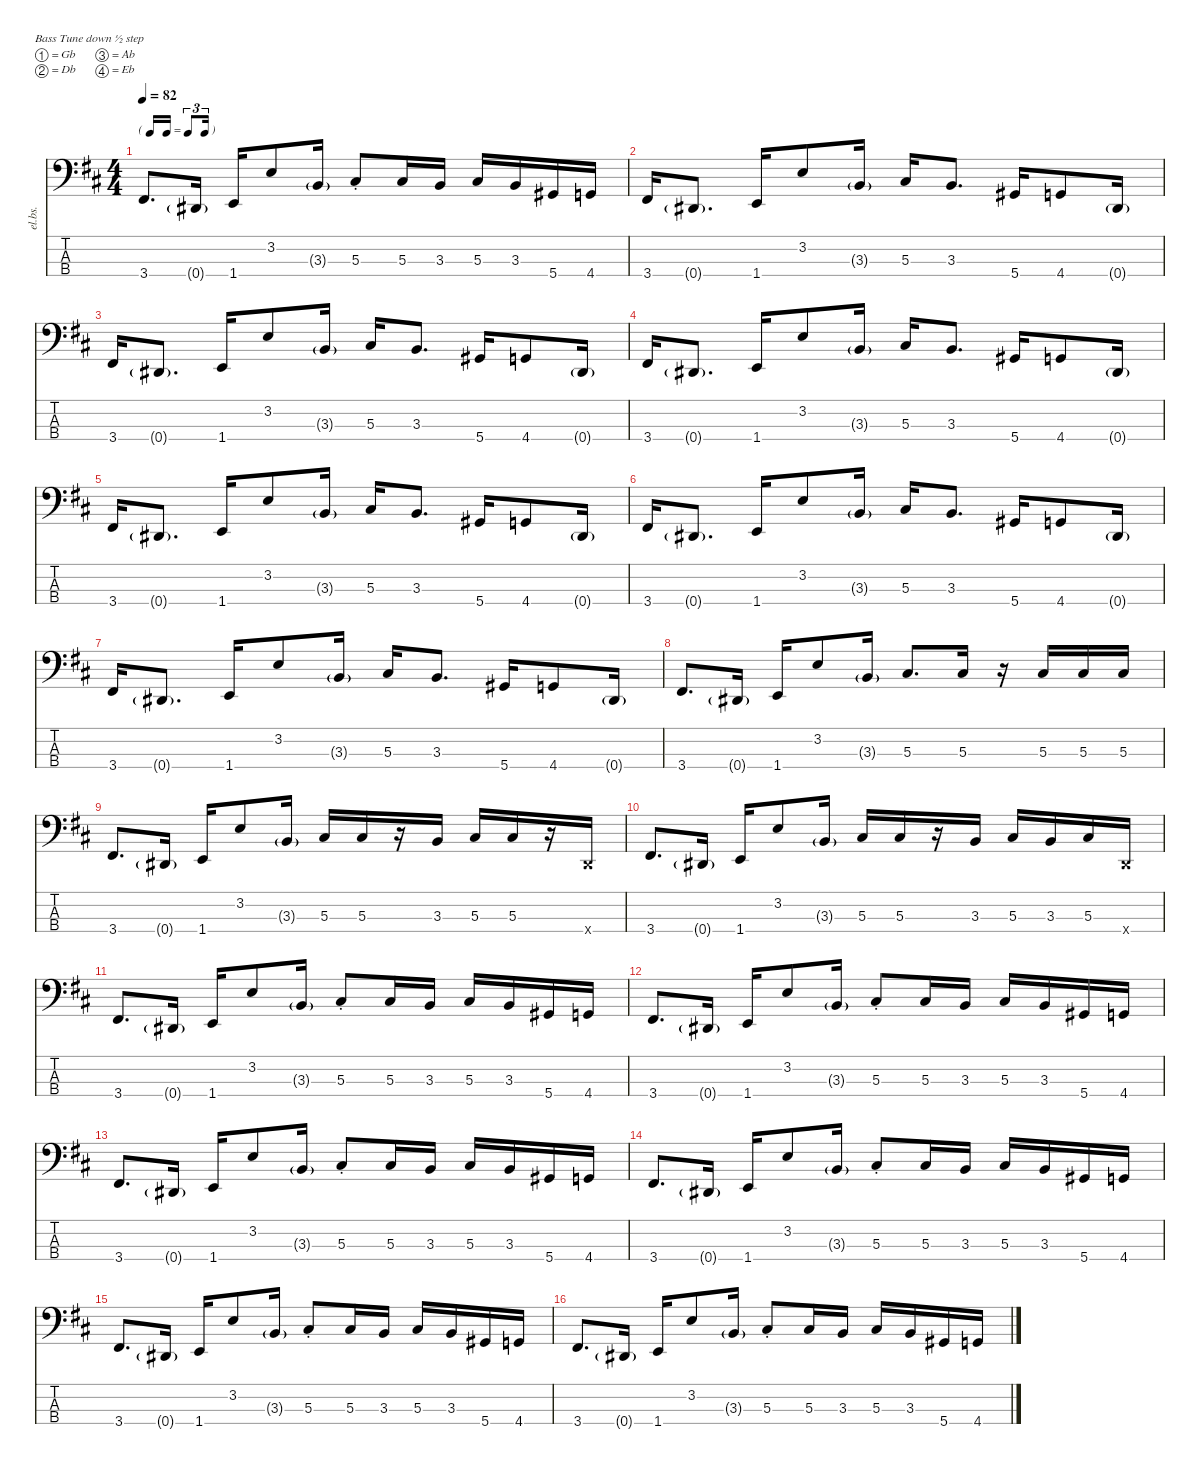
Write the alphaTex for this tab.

\defaultSystemsLayout 4
\hideDynamics
\bracketExtendMode nobrackets
\otherSystemsTrackNameOrientation horizontal
\track ("Billy" "el.bs.") {instrument electricbassfinger}
\staff {score tabs}
\tuning (Gb2 Db2 Ab1 Eb1)
\ts (4 4)
\tf triplet16th
\tempo 82
\clef f4
\ks d
3.4{acc #}.8{d dy f beam Up} 0.4{g acc #}.16{dy ff beam Up} 1.4{acc forcenatural}.16{dy f beam Up} 3.2{acc forcenatural}.8{beam Up} 3.3{g acc forcenatural}.16{dy ff beam Up} 5.3{st acc #}.8{dy f beam Up} 5.3{acc #}.16{beam Up} 3.3{acc forcenatural}.16{beam Up} 5.3{acc #}.16{beam Up} 3.3{acc forcenatural}.16{beam Up} 5.4{acc #}.16{beam Up} 4.4{acc forcenatural}.16{beam Up} |
3.4{acc #}.16{beam Up} 0.4{g acc #}.8{d dy mf beam Up} 1.4{acc forcenatural}.16{dy f beam Up} 3.2{acc forcenatural}.8{beam Up} 3.3{g acc forcenatural}.16{dy mf beam Up} 5.3{acc #}.16{dy f beam Up} 3.3{acc forcenatural}.8{d beam Up} 5.4{acc #}.16{beam Up} 4.4{acc forcenatural}.8{beam Up} 0.4{g acc #}.16{dy mf beam Up} |
3.4{acc #}.16{dy f beam Up} 0.4{g acc #}.8{d dy mf beam Up} 1.4{acc forcenatural}.16{dy f beam Up} 3.2{acc forcenatural}.8{beam Up} 3.3{g acc forcenatural}.16{dy mf beam Up} 5.3{acc #}.16{dy f beam Up} 3.3{acc forcenatural}.8{d beam Up} 5.4{acc #}.16{beam Up} 4.4{acc forcenatural}.8{beam Up} 0.4{g acc #}.16{dy mf beam Up} |
3.4{acc #}.16{dy f beam Up} 0.4{g acc #}.8{d dy mf beam Up} 1.4{acc forcenatural}.16{dy f beam Up} 3.2{acc forcenatural}.8{beam Up} 3.3{g acc forcenatural}.16{dy mf beam Up} 5.3{acc #}.16{dy f beam Up} 3.3{acc forcenatural}.8{d beam Up} 5.4{acc #}.16{beam Up} 4.4{acc forcenatural}.8{beam Up} 0.4{g acc #}.16{dy mf beam Up} |
3.4{acc #}.16{dy f beam Up} 0.4{g acc #}.8{d dy mf beam Up} 1.4{acc forcenatural}.16{dy f beam Up} 3.2{acc forcenatural}.8{beam Up} 3.3{g acc forcenatural}.16{dy mf beam Up} 5.3{acc #}.16{dy f beam Up} 3.3{acc forcenatural}.8{d beam Up} 5.4{acc #}.16{beam Up} 4.4{acc forcenatural}.8{beam Up} 0.4{g acc #}.16{dy mf beam Up} |
3.4{acc #}.16{dy f beam Up} 0.4{g acc #}.8{d dy mf beam Up} 1.4{acc forcenatural}.16{dy f beam Up} 3.2{acc forcenatural}.8{beam Up} 3.3{g acc forcenatural}.16{dy mf beam Up} 5.3{acc #}.16{dy f beam Up} 3.3{acc forcenatural}.8{d beam Up} 5.4{acc #}.16{beam Up} 4.4{acc forcenatural}.8{beam Up} 0.4{g acc #}.16{dy mf beam Up} |
3.4{acc #}.16{dy f beam Up} 0.4{g acc #}.8{d dy mf beam Up} 1.4{acc forcenatural}.16{dy f beam Up} 3.2{acc forcenatural}.8{beam Up} 3.3{g acc forcenatural}.16{dy mf beam Up} 5.3{acc #}.16{dy f beam Up} 3.3{acc forcenatural}.8{d beam Up} 5.4{acc #}.16{beam Up} 4.4{acc forcenatural}.8{beam Up} 0.4{g acc #}.16{dy mf beam Up} |
3.4{acc #}.8{d dy f beam Up} 0.4{g acc #}.16{dy mf beam Up} 1.4{acc forcenatural}.16{dy f beam Up} 3.2{acc forcenatural}.8{beam Up} 3.3{g acc forcenatural}.16{dy mf beam Up} 5.3{acc #}.8{d dy f beam Up} 5.3{acc #}.16{beam Up} r.16{beam Up} 5.3{acc #}.16{beam Up} 5.3{acc #}.16{beam Up} 5.3{acc #}.16{beam Up} |
3.4{acc #}.8{d beam Up} 0.4{g acc #}.16{dy mf beam Up} 1.4{acc forcenatural}.16{dy f beam Up} 3.2{acc forcenatural}.8{beam Up} 3.3{g acc forcenatural}.16{dy mf beam Up} 5.3{acc #}.16{dy f beam Up} 5.3{acc #}.16{beam Up} r.16{beam Up} 3.3{acc forcenatural}.16{beam Up} 5.3{acc #}.16{beam Up} 5.3{acc #}.16{beam Up} r.16{beam Up} 0.4{x acc #}.16{beam Up} |
3.4{acc #}.8{d beam Up} 0.4{g acc #}.16{dy mf beam Up} 1.4{acc forcenatural}.16{dy f beam Up} 3.2{acc forcenatural}.8{beam Up} 3.3{g acc forcenatural}.16{dy mf beam Up} 5.3{acc #}.16{dy f beam Up} 5.3{acc #}.16{beam Up} r.16{beam Up} 3.3{acc forcenatural}.16{beam Up} 5.3{acc #}.16{beam Up} 3.3{acc forcenatural}.16{beam Up} 5.3{acc #}.16{beam Up} 0.4{x acc #}.16{beam Up} |
3.4{acc #}.8{d beam Up} 0.4{g acc #}.16{dy ff beam Up} 1.4{acc forcenatural}.16{dy f beam Up} 3.2{acc forcenatural}.8{beam Up} 3.3{g acc forcenatural}.16{dy ff beam Up} 5.3{st acc #}.8{dy f beam Up} 5.3{acc #}.16{beam Up} 3.3{acc forcenatural}.16{beam Up} 5.3{acc #}.16{beam Up} 3.3{acc forcenatural}.16{beam Up} 5.4{acc #}.16{beam Up} 4.4{acc forcenatural}.16{beam Up} |
3.4{acc #}.8{d beam Up} 0.4{g acc #}.16{dy ff beam Up} 1.4{acc forcenatural}.16{dy f beam Up} 3.2{acc forcenatural}.8{beam Up} 3.3{g acc forcenatural}.16{dy ff beam Up} 5.3{st acc #}.8{dy f beam Up} 5.3{acc #}.16{beam Up} 3.3{acc forcenatural}.16{beam Up} 5.3{acc #}.16{beam Up} 3.3{acc forcenatural}.16{beam Up} 5.4{acc #}.16{beam Up} 4.4{acc forcenatural}.16{beam Up} |
3.4{acc #}.8{d beam Up} 0.4{g acc #}.16{dy ff beam Up} 1.4{acc forcenatural}.16{dy f beam Up} 3.2{acc forcenatural}.8{beam Up} 3.3{g acc forcenatural}.16{dy ff beam Up} 5.3{st acc #}.8{dy f beam Up} 5.3{acc #}.16{beam Up} 3.3{acc forcenatural}.16{beam Up} 5.3{acc #}.16{beam Up} 3.3{acc forcenatural}.16{beam Up} 5.4{acc #}.16{beam Up} 4.4{acc forcenatural}.16{beam Up} |
3.4{acc #}.8{d beam Up} 0.4{g acc #}.16{dy ff beam Up} 1.4{acc forcenatural}.16{dy f beam Up} 3.2{acc forcenatural}.8{beam Up} 3.3{g acc forcenatural}.16{dy ff beam Up} 5.3{st acc #}.8{dy f beam Up} 5.3{acc #}.16{beam Up} 3.3{acc forcenatural}.16{beam Up} 5.3{acc #}.16{beam Up} 3.3{acc forcenatural}.16{beam Up} 5.4{acc #}.16{beam Up} 4.4{acc forcenatural}.16{beam Up} |
3.4{acc #}.8{d beam Up} 0.4{g acc #}.16{dy ff beam Up} 1.4{acc forcenatural}.16{dy f beam Up} 3.2{acc forcenatural}.8{beam Up} 3.3{g acc forcenatural}.16{dy ff beam Up} 5.3{st acc #}.8{dy f beam Up} 5.3{acc #}.16{beam Up} 3.3{acc forcenatural}.16{beam Up} 5.3{acc #}.16{beam Up} 3.3{acc forcenatural}.16{beam Up} 5.4{acc #}.16{beam Up} 4.4{acc forcenatural}.16{beam Up} |
3.4{acc #}.8{d beam Up} 0.4{g acc #}.16{dy ff beam Up} 1.4{acc forcenatural}.16{dy f beam Up} 3.2{acc forcenatural}.8{beam Up} 3.3{g acc forcenatural}.16{dy ff beam Up} 5.3{st acc #}.8{dy f beam Up} 5.3{acc #}.16{beam Up} 3.3{acc forcenatural}.16{beam Up} 5.3{acc #}.16{beam Up} 3.3{acc forcenatural}.16{beam Up} 5.4{acc #}.16{beam Up} 4.4{acc forcenatural}.16{beam Up}
